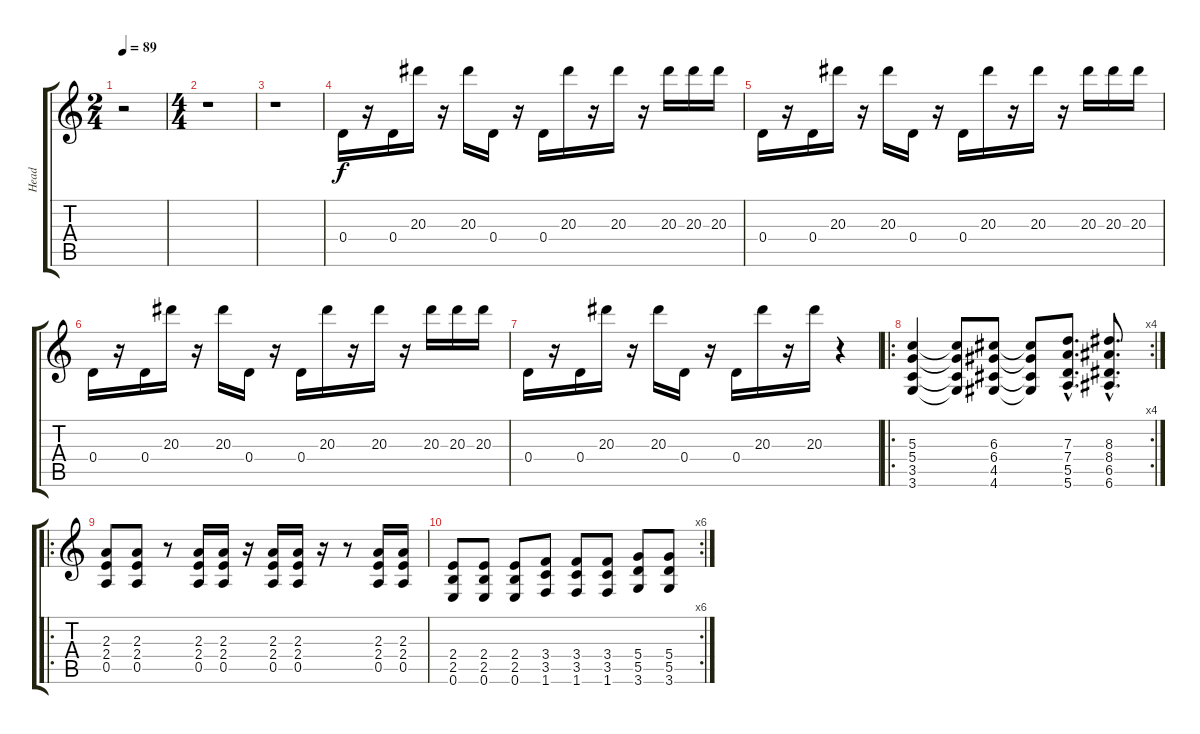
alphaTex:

\track ("Head" "Head") {instrument overdrivenguitar}
\staff {score tabs}
\tuning (E4 B3 G3 D3 A2 E2) {hide}
\ts (2 4)
\tempo 89
\clef g2
\ks c
r.2{dy f} |
\ts (4 4)
r.1 |
r.1 |
0.4.16 r.16 0.4.16 20.3.16 r.16 20.3.16 0.4.16 r.16 0.4.16 20.3.16 r.16 20.3.16 r.16 20.3.16 20.3.16 20.3.16 |
0.4.16 r.16 0.4.16 20.3.16 r.16 20.3.16 0.4.16 r.16 0.4.16 20.3.16 r.16 20.3.16 r.16 20.3.16 20.3.16 20.3.16 |
0.4.16 r.16 0.4.16 20.3.16 r.16 20.3.16 0.4.16 r.16 0.4.16 20.3.16 r.16 20.3.16 r.16 20.3.16 20.3.16 20.3.16 |
0.4.16 r.16 0.4.16 20.3.16 r.16 20.3.16 0.4.16 r.16 0.4.16 20.3.16 r.16 20.3.16 r.4 |
\ro
\rc 4
(5.3 5.4 3.5 3.6).4 (5.3{t} 5.4{t} 3.5{t} 3.6{t}).8 (6.3 6.4 4.5 4.6).8 (6.3{t} 6.4{t} 4.5{t} 4.6{t}).8 (7.3{hac} 7.4{hac} 5.5{hac} 5.6{hac}).8{d} (8.3{hac} 8.4{hac} 6.5{hac} 6.6{hac}).8{d} |
\ro
(2.3 2.4 0.5).8 (2.3 2.4 0.5).8 r.8 (2.3 2.4 0.5).16 (2.3 2.4 0.5).16 r.16 (2.3 2.4 0.5).16 (2.3 2.4 0.5).16 r.16 r.8 (2.3 2.4 0.5).16 (2.3 2.4 0.5).16 |
\rc 6
(2.4 2.5 0.6).8 (2.4 2.5 0.6).8 (2.4 2.5 0.6).8 (3.4 3.5 1.6).8 (3.4 3.5 1.6).8 (3.4 3.5 1.6).8 (5.4 5.5 3.6).8 (5.4 5.5 3.6).8
